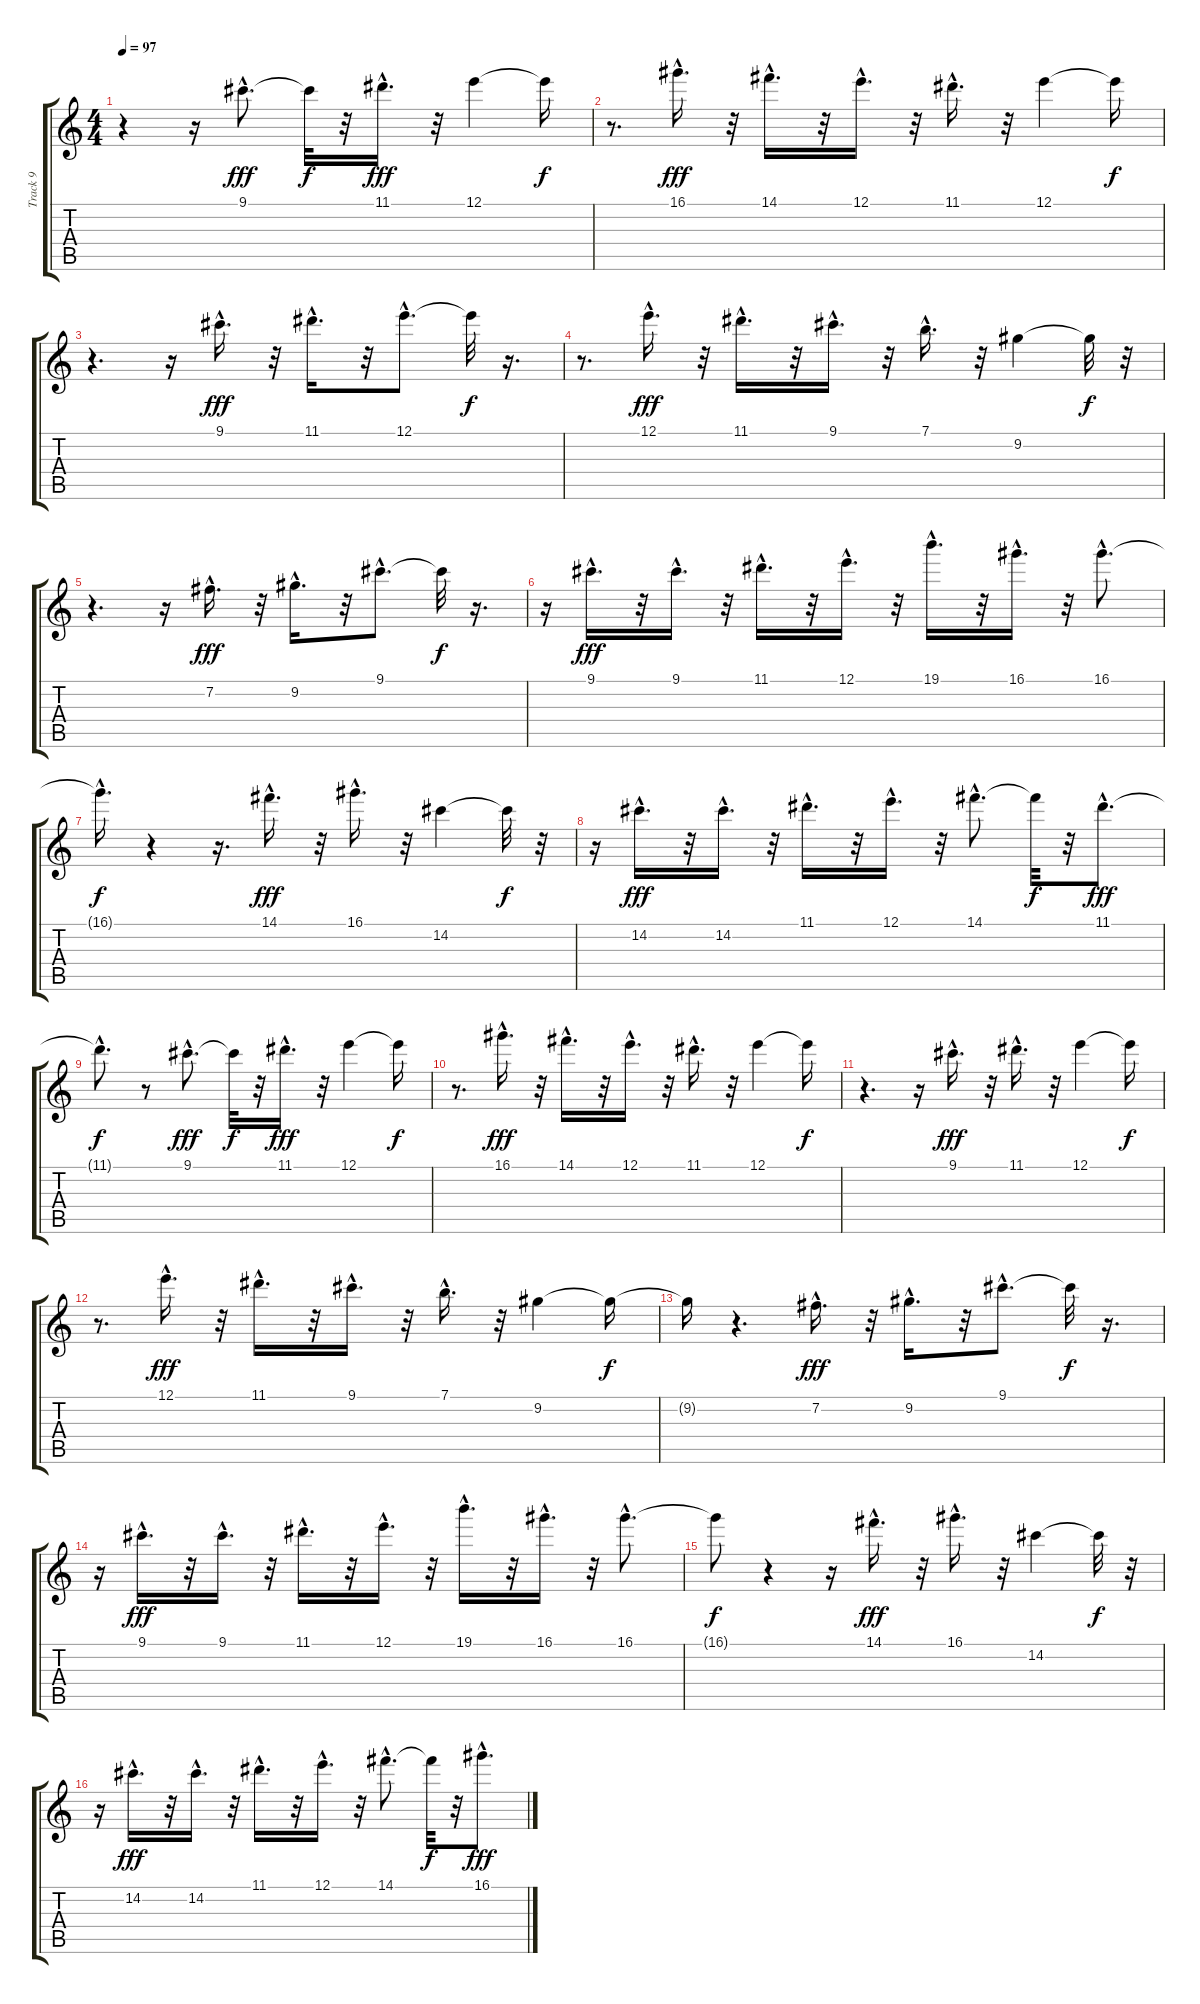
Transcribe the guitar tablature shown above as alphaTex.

\track ("Track 9" "Track 9") {instrument overdrivenguitar}
\staff {score tabs}
\tuning (E4 B3 G3 D3 A2 E2) {hide}
\ts (4 4)
\tempo 97
\clef g2
\ks c
r.4{dy fff instrument overdrivenguitar} r.16 9.1{hac}.8{d} 9.1{t}.32{dy f} r.32 11.1{hac}.16{d dy fff} r.32 12.1.4 12.1{t}.16{dy f} |
r.8{d} 16.1{hac}.16{d dy fff} r.32 14.1{hac}.16{d} r.32 12.1{hac}.16{d} r.32 11.1{hac}.16{d} r.32 12.1.4 12.1{t}.16{dy f} |
r.4{d} r.16 9.1{hac}.16{d dy fff} r.32 11.1{hac}.16{d} r.32 12.1{hac}.8{d} 12.1{t}.32{dy f} r.16{d} |
r.8{d} 12.1{hac}.16{d dy fff} r.32 11.1{hac}.16{d} r.32 9.1{hac}.16{d} r.32 7.1{hac}.16{d} r.32 9.2.4 9.2{t}.32{dy f} r.32 |
r.4{d} r.16 7.2{hac}.16{d dy fff} r.32 9.2{hac}.16{d} r.32 9.1{hac}.8{d} 9.1{t}.32{dy f} r.16{d} |
r.16 9.1{hac}.16{d dy fff} r.32 9.1{hac}.16{d} r.32 11.1{hac}.16{d} r.32 12.1{hac}.16{d} r.32 19.1{hac}.16{d} r.32 16.1{hac}.16{d} r.32 16.1{hac}.8{d} |
16.1{hac t}.16{d dy f} r.4 r.16{d} 14.1{hac}.16{d dy fff} r.32 16.1{hac}.16{d} r.32 14.2.4 14.2{t}.32{dy f} r.32 |
r.16 14.2{hac}.16{d dy fff} r.32 14.2{hac}.16{d} r.32 11.1{hac}.16{d} r.32 12.1{hac}.16{d} r.32 14.1{hac}.8{d} 14.1{t}.32{dy f} r.32 11.1{hac}.8{d dy fff} |
11.1{hac t}.8{d dy f} r.8 9.1{hac}.8{d dy fff} 9.1{t}.32{dy f} r.32 11.1{hac}.16{d dy fff} r.32 12.1.4 12.1{t}.16{dy f} |
r.8{d} 16.1{hac}.16{d dy fff} r.32 14.1{hac}.16{d} r.32 12.1{hac}.16{d} r.32 11.1{hac}.16{d} r.32 12.1.4 12.1{t}.16{dy f} |
r.4{d} r.16 9.1{hac}.16{d dy fff} r.32 11.1{hac}.16{d} r.32 12.1.4 12.1{t}.16{dy f} |
r.8{d} 12.1{hac}.16{d dy fff} r.32 11.1{hac}.16{d} r.32 9.1{hac}.16{d} r.32 7.1{hac}.16{d} r.32 9.2.4 9.2{t}.16{dy f} |
9.2{t}.16 r.4{d} 7.2{hac}.16{d dy fff} r.32 9.2{hac}.16{d} r.32 9.1{hac}.8{d} 9.1{t}.32{dy f} r.16{d} |
r.16 9.1{hac}.16{d dy fff} r.32 9.1{hac}.16{d} r.32 11.1{hac}.16{d} r.32 12.1{hac}.16{d} r.32 19.1{hac}.16{d} r.32 16.1{hac}.16{d} r.32 16.1{hac}.8{d} |
16.1{t}.8{dy f} r.4 r.16 14.1{hac}.16{d dy fff} r.32 16.1{hac}.16{d} r.32 14.2.4 14.2{t}.32{dy f} r.32 |
r.16 14.2{hac}.16{d dy fff} r.32 14.2{hac}.16{d} r.32 11.1{hac}.16{d} r.32 12.1{hac}.16{d} r.32 14.1{hac}.8{d} 14.1{t}.32{dy f} r.32 16.1{hac}.8{d dy fff}
